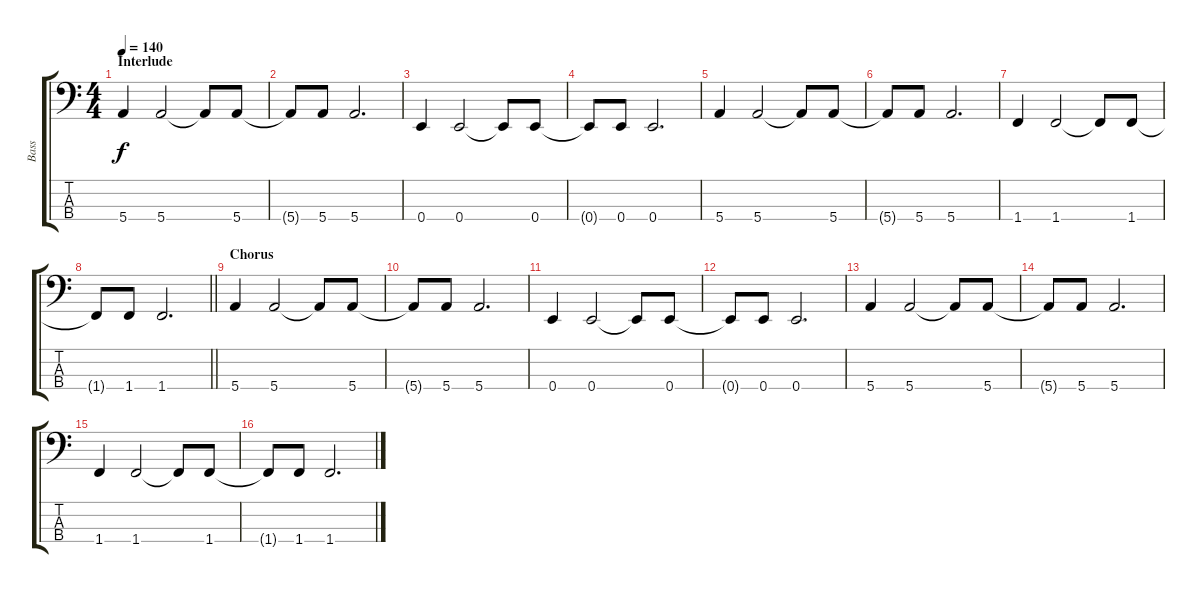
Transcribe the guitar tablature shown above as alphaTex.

\track ("Bass" "Bass") {instrument electricbassfinger}
\staff {score tabs}
\tuning (G2 D2 A1 E1) {hide}
\ts (4 4)
\section ("" "Interlude")
\tempo 140
\clef f4
\ks c
5.4.4{dy f} 5.4.2 5.4{t}.8 5.4.8 |
5.4{t}.8 5.4.8 5.4.2{d} |
0.4.4 0.4.2 0.4{t}.8 0.4.8 |
0.4{t}.8 0.4.8 0.4.2{d} |
5.4.4 5.4.2 5.4{t}.8 5.4.8 |
5.4{t}.8 5.4.8 5.4.2{d} |
1.4.4 1.4.2 1.4{t}.8 1.4.8 |
\barLineRight lightlight
1.4{t}.8 1.4.8 1.4.2{d} |
\section ("" "Chorus")
5.4.4 5.4.2 5.4{t}.8 5.4.8 |
5.4{t}.8 5.4.8 5.4.2{d} |
0.4.4 0.4.2 0.4{t}.8 0.4.8 |
0.4{t}.8 0.4.8 0.4.2{d} |
5.4.4 5.4.2 5.4{t}.8 5.4.8 |
5.4{t}.8 5.4.8 5.4.2{d} |
1.4.4 1.4.2 1.4{t}.8 1.4.8 |
1.4{t}.8 1.4.8 1.4.2{d}
